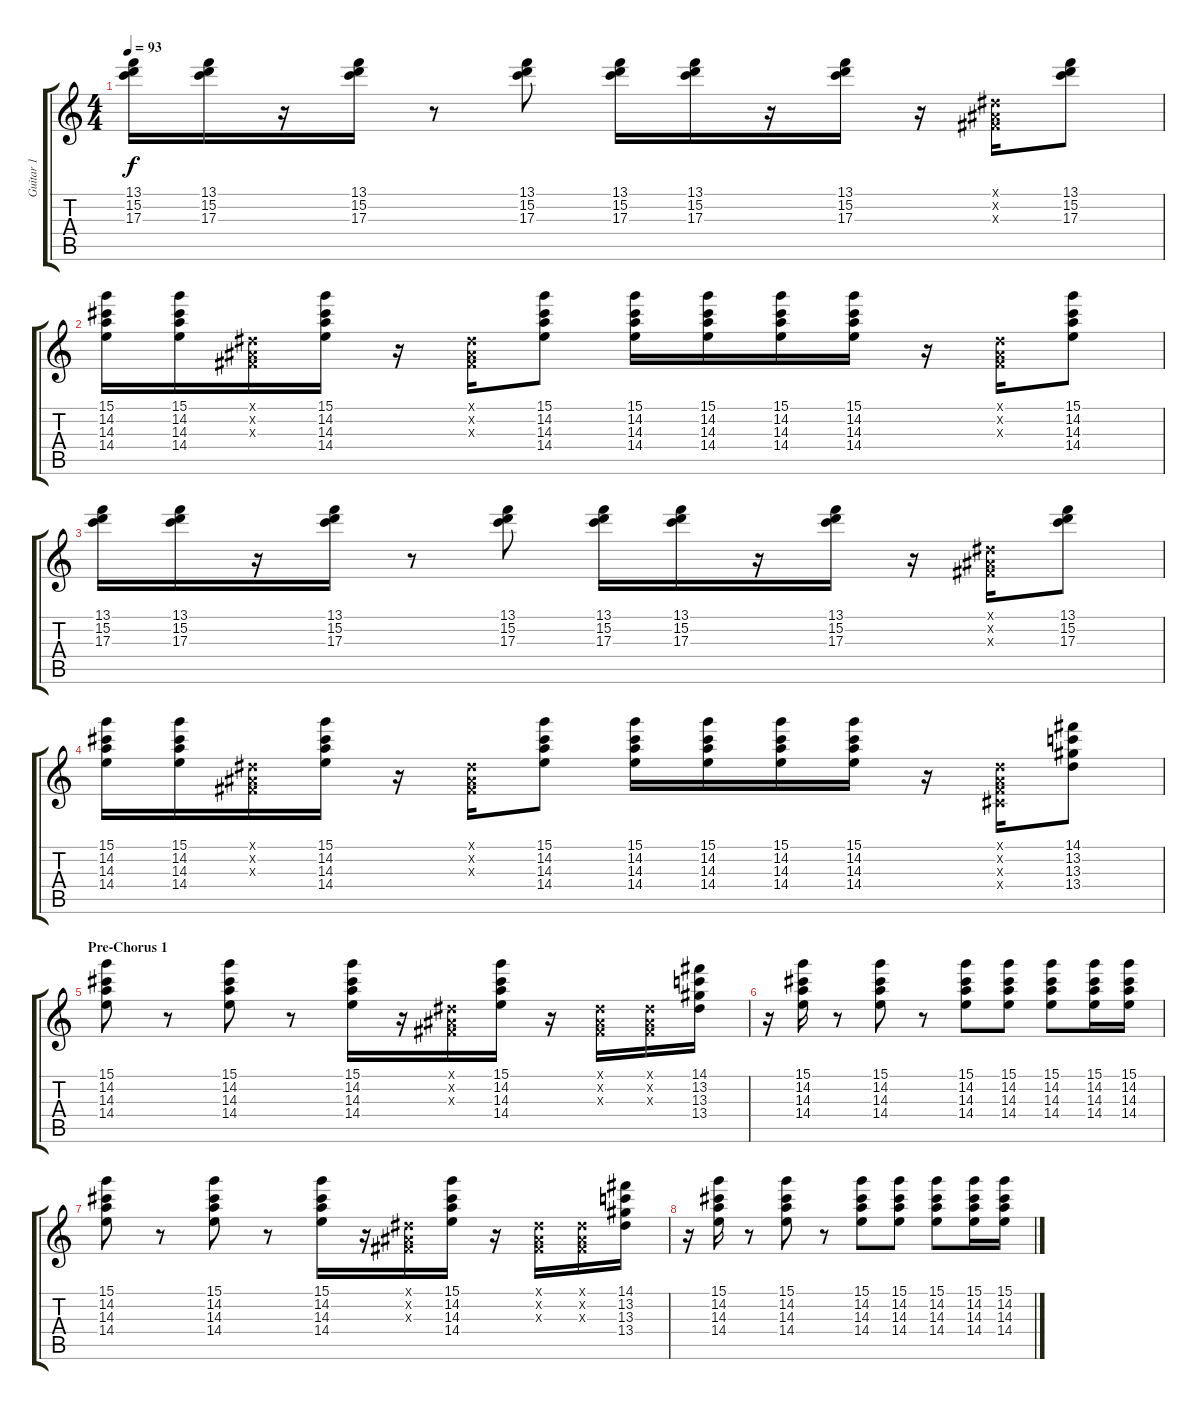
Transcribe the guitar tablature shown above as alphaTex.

\track ("Guitar 1" "Guitar 1") {instrument overdrivenguitar}
\staff {score tabs}
\tuning (E4 B3 G3 D3 A2 E2) {hide}
\ts (4 4)
\tempo 93
\clef g2
\ks c
(13.1 15.2 17.3).16{dy f} (13.1 15.2 17.3).16 r.16 (13.1 15.2 17.3).16 r.8 (13.1 15.2 17.3).8 (13.1 15.2 17.3).16 (13.1 15.2 17.3).16 r.16 (13.1 15.2 17.3).16 r.16 (-1.1{x} -1.2{x} -1.3{x}).16 (13.1 15.2 17.3).8 |
(15.1 14.2 14.3 14.4).16 (15.1 14.2 14.3 14.4).16 (-1.1{x} -1.2{x} -1.3{x}).16 (15.1 14.2 14.3 14.4).16 r.16 (-1.1{x} -1.2{x} -1.3{x}).16 (15.1 14.2 14.3 14.4).8 (15.1 14.2 14.3 14.4).16 (15.1 14.2 14.3 14.4).16 (15.1 14.2 14.3 14.4).16 (15.1 14.2 14.3 14.4).16 r.16 (-1.1{x} -1.2{x} -1.3{x}).16 (15.1 14.2 14.3 14.4).8 |
(13.1 15.2 17.3).16 (13.1 15.2 17.3).16 r.16 (13.1 15.2 17.3).16 r.8 (13.1 15.2 17.3).8 (13.1 15.2 17.3).16 (13.1 15.2 17.3).16 r.16 (13.1 15.2 17.3).16 r.16 (-1.1{x} -1.2{x} -1.3{x}).16 (13.1 15.2 17.3).8 |
(15.1 14.2 14.3 14.4).16 (15.1 14.2 14.3 14.4).16 (-1.1{x} -1.2{x} -1.3{x}).16 (15.1 14.2 14.3 14.4).16 r.16 (-1.1{x} -1.2{x} -1.3{x}).16 (15.1 14.2 14.3 14.4).8 (15.1 14.2 14.3 14.4).16 (15.1 14.2 14.3 14.4).16 (15.1 14.2 14.3 14.4).16 (15.1 14.2 14.3 14.4).16 r.16 (-1.1{x} -1.2{x} -1.3{x} -1.4{x}).16 (14.1 13.2 13.3 13.4).8 |
\section ("" "Pre-Chorus 1")
(15.1 14.2 14.3 14.4).8 r.8 (15.1 14.2 14.3 14.4).8 r.8 (15.1 14.2 14.3 14.4).16 r.16 (-1.1{x} -1.2{x} -1.3{x}).16 (15.1 14.2 14.3 14.4).16 r.16 (-1.1{x} -1.2{x} -1.3{x}).16 (-1.1{x} -1.2{x} -1.3{x}).16 (14.1 13.2 13.3 13.4).16 |
r.16 (15.1 14.2 14.3 14.4).16 r.8 (15.1 14.2 14.3 14.4).8 r.8 (15.1 14.2 14.3 14.4).8 (15.1 14.2 14.3 14.4).8 (15.1 14.2 14.3 14.4).8 (15.1 14.2 14.3 14.4).16 (15.1 14.2 14.3 14.4).16 |
(15.1 14.2 14.3 14.4).8 r.8 (15.1 14.2 14.3 14.4).8 r.8 (15.1 14.2 14.3 14.4).16 r.16 (-1.1{x} -1.2{x} -1.3{x}).16 (15.1 14.2 14.3 14.4).16 r.16 (-1.1{x} -1.2{x} -1.3{x}).16 (-1.1{x} -1.2{x} -1.3{x}).16 (14.1 13.2 13.3 13.4).16 |
r.16 (15.1 14.2 14.3 14.4).16 r.8 (15.1 14.2 14.3 14.4).8 r.8 (15.1 14.2 14.3 14.4).8 (15.1 14.2 14.3 14.4).8 (15.1 14.2 14.3 14.4).8 (15.1 14.2 14.3 14.4).16 (15.1 14.2 14.3 14.4).16
